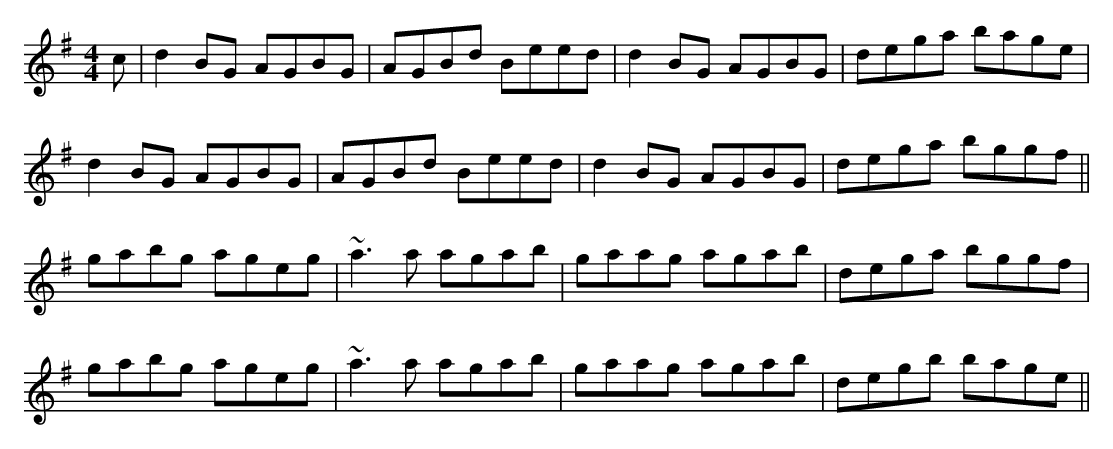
X:1
M:4/4
K:G
c|d2BG AGBG|AGBd Beed|d2BG AGBG|dega bage|
d2BG AGBG|AGBd Beed|d2BG AGBG|dega bggf||
gabg ageg|~a3a agab|gaag agab|dega bggf|
gabg ageg|~a3a agab|gaag agab|degb bage||
